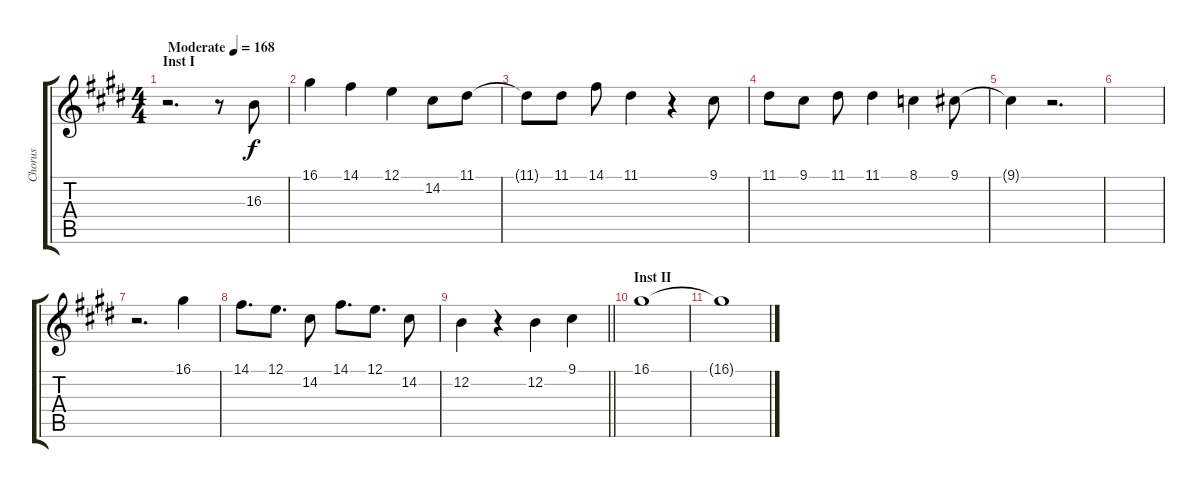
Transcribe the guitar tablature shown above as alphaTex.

\track ("Chorus" "Chorus") {mute instrument tenorsax}
\staff {score tabs}
\tuning (E4 B3 G3 D3 A2 E2) {hide}
\ts (4 4)
\section ("" "Inst I")
\tempo (168 "Moderate")
\clef g2
\ks e
r.2{d dy f instrument tenorsax} r.8 16.3.8 |
16.1.4 14.1.4 12.1.4 14.2.8 11.1.8 |
11.1{t}.8 11.1.8 14.1.8 11.1.4 r.4 9.1.8 |
11.1.8 9.1.8 11.1.8 11.1.4 8.1.4 9.1.8 |
9.1{t}.4 r.2{d} |
|
r.2{d} 16.1.4 |
14.1.8{d} 12.1.8{d} 14.2.8 14.1.8{d} 12.1.8{d} 14.2.8 |
\barLineRight lightlight
12.2.4 r.4 12.2.4 9.1.4 |
\section ("" "Inst II")
16.1.1 |
16.1{t}.1
